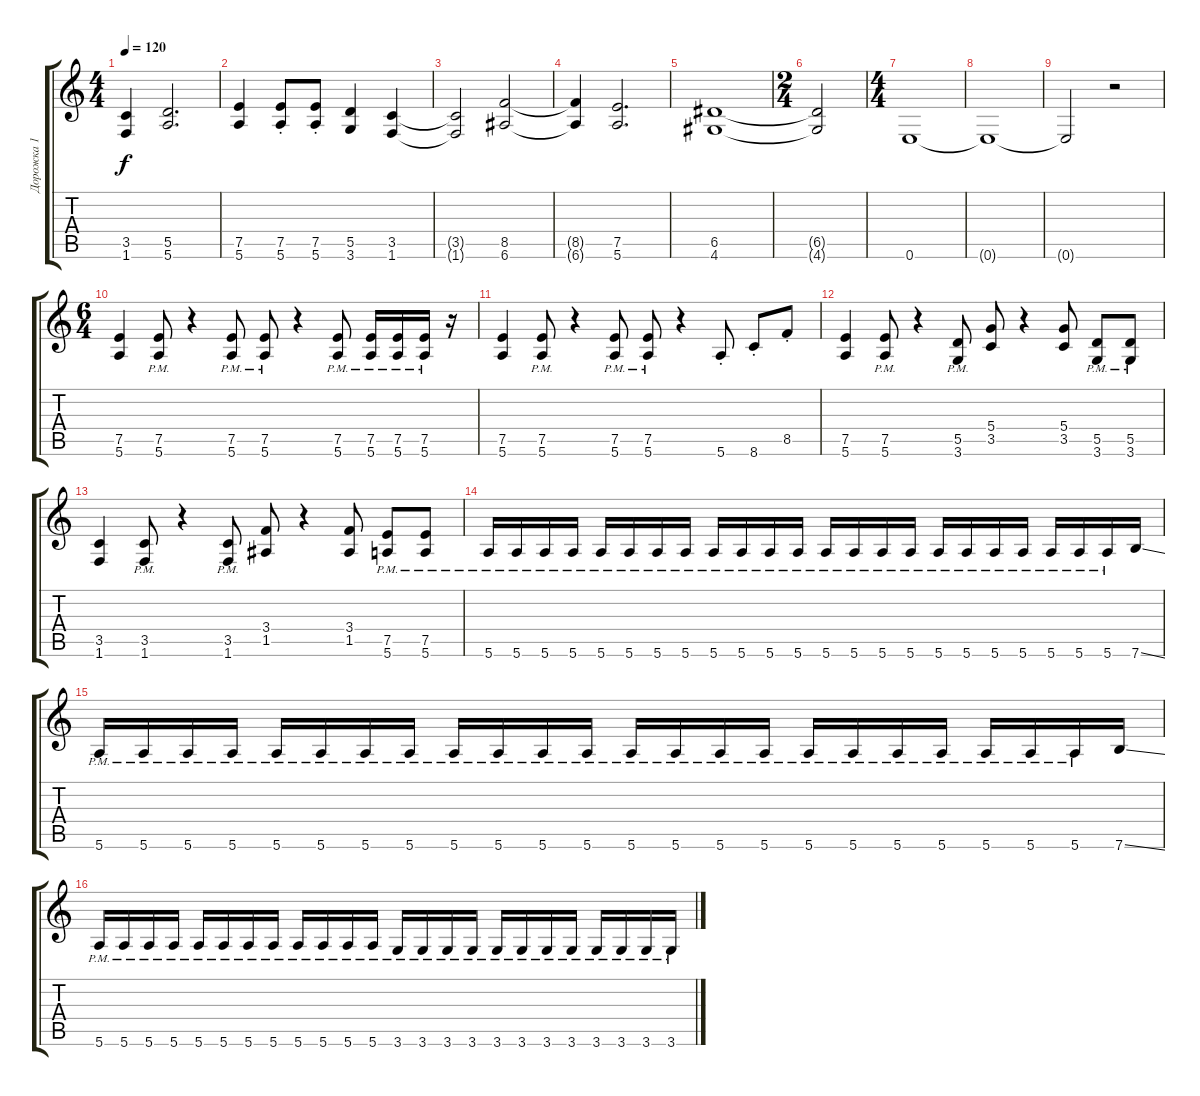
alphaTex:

\track ("Дорожка 1" "Дорожка 1") {solo instrument distortionguitar}
\staff {score tabs}
\tuning (E4 B3 G3 D3 A2 E2) {hide}
\ts (4 4)
\tempo 120
\clef g2
\ks c
(3.5{t} 1.6{t}).4{dy f} (5.5 5.6).2{d} |
(7.5 5.6).4 (7.5{st} 5.6{st}).8 (7.5{st} 5.6{st}).8 (5.5 3.6).4 (3.5 1.6).4 |
(3.5{t} 1.6{t}).2 (8.5 6.6).2 |
(8.5{t} 6.6{t}).4 (7.5 5.6).2{d} |
(6.5 4.6).1 |
\ts (2 4)
(6.5{t} 4.6{t}).2 |
\ts (4 4)
0.6.1 |
0.6{t}.1 |
0.6{t}.2 r.2 |
\ts (6 4)
(7.5 5.6).4{volume 16} (7.5{pm} 5.6{pm}).8 r.4 (7.5{pm} 5.6{pm}).8 (7.5{pm} 5.6{pm}).8 r.4 (7.5{pm} 5.6{pm}).8 (7.5{pm} 5.6{pm}).16 (7.5{pm} 5.6{pm}).16 (7.5{pm} 5.6{pm}).16 r.16 |
(7.5 5.6).4 (7.5{pm} 5.6{pm}).8 r.4 (7.5{pm} 5.6{pm}).8 (7.5{pm} 5.6{pm}).8 r.4 5.6{st}.8 8.6{st}.8 8.5{st}.8 |
(7.5 5.6).4 (7.5{pm} 5.6{pm}).8 r.4 (5.5{pm} 3.6{pm}).8 (5.4 3.5).8 r.4 (5.4 3.5).8 (5.5{pm} 3.6{pm}).8 (5.5{pm} 3.6{pm}).8 |
(3.5 1.6).4 (3.5{pm} 1.6{pm}).8 r.4 (3.5{pm} 1.6{pm}).8 (3.4 1.5).8 r.4 (3.4 1.5).8 (7.5{pm} 5.6{pm}).8 (7.5{pm} 5.6{pm}).8 |
5.6{pm}.16{volume 12 balance 7} 5.6{pm}.16 5.6{pm}.16 5.6{pm}.16 5.6{pm}.16 5.6{pm}.16 5.6{pm}.16 5.6{pm}.16 5.6{pm}.16 5.6{pm}.16 5.6{pm}.16 5.6{pm}.16 5.6{pm}.16 5.6{pm}.16 5.6{pm}.16 5.6{pm}.16 5.6{pm}.16 5.6{pm}.16 5.6{pm}.16 5.6{pm}.16 5.6{pm}.16 5.6{pm}.16 5.6{pm}.16 7.6{ss}.16 |
5.6{pm}.16 5.6{pm}.16 5.6{pm}.16 5.6{pm}.16 5.6{pm}.16 5.6{pm}.16 5.6{pm}.16 5.6{pm}.16 5.6{pm}.16 5.6{pm}.16 5.6{pm}.16 5.6{pm}.16 5.6{pm}.16 5.6{pm}.16 5.6{pm}.16 5.6{pm}.16 5.6{pm}.16 5.6{pm}.16 5.6{pm}.16 5.6{pm}.16 5.6{pm}.16 5.6{pm}.16 5.6{pm}.16 7.6{ss}.16 |
5.6{pm}.16 5.6{pm}.16 5.6{pm}.16 5.6{pm}.16 5.6{pm}.16 5.6{pm}.16 5.6{pm}.16 5.6{pm}.16 5.6{pm}.16 5.6{pm}.16 5.6{pm}.16 5.6{pm}.16 3.6{pm}.16 3.6{pm}.16 3.6{pm}.16 3.6{pm}.16 3.6{pm}.16 3.6{pm}.16 3.6{pm}.16 3.6{pm}.16 3.6{pm}.16 3.6{pm}.16 3.6{pm}.16 3.6{pm}.16
